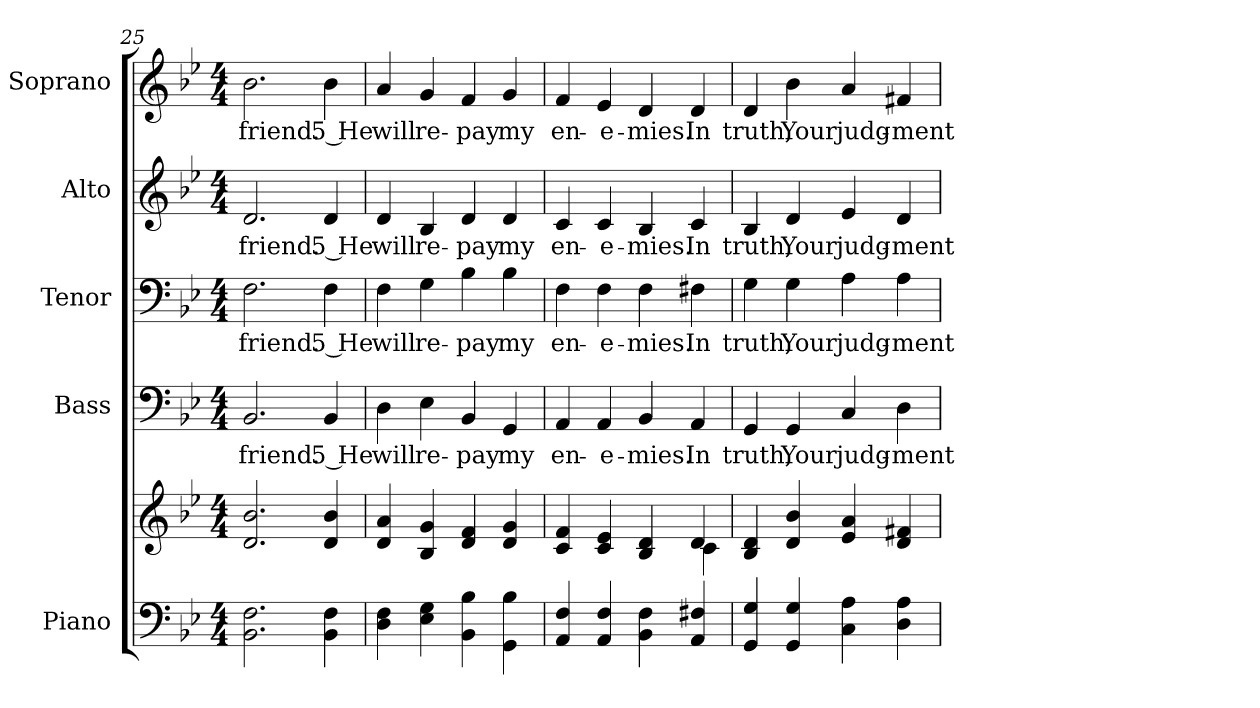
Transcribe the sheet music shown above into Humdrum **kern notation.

**kern	**kern	**kern	**text	**kern	**text	**kern	**text	**kern	**text
*part5	*part5	*part4	*part4	*part3	*part3	*part2	*part2	*part1	*part1
*staff6	*staff5	*staff4	*staff4	*staff3	*staff3	*staff2	*staff2	*staff1	*staff1
*I"Piano	*	*I"Bass	*	*I"Tenor	*	*I"Alto	*	*I"Soprano	*
*I'Pno.	*	*I'B.	*	*I'T.	*	*I'A.	*	*I'S.	*
*clefF4	*clefG2	*clefF4	*	*clefF4	*	*clefG2	*	*clefG2	*
*k[b-e-]	*k[b-e-]	*k[b-e-]	*	*k[b-e-]	*	*k[b-e-]	*	*k[b-e-]	*
*B-:	*B-:	*B-:	*	*B-:	*	*B-:	*	*B-:	*
*M4/4	*M4/4	*M4/4	*	*M4/4	*	*M4/4	*	*M4/4	*
=25	=25	=25	=25	=25	=25	=25	=25	=25	=25
!	!	!	!LO:LY:b:color=#000000	!	!	!	!	!	!
!	!	!	!	!	!LO:LY:b:color=#000000	!	!	!	!
!	!	!	!	!	!	!	!LO:LY:b:color=#000000	!	!
!	!	!	!	!	!	!	!	!	!LO:LY:b:color=#000000
2.BB-i\ 2.Fi	2.di/ 2.b-i	2.BB-i/	friend.	2.Fi\	friend.	2.di/	friend.	2.b-i\	friend.
!	!	!	!LO:LY:b:color=#000000	!	!	!	!	!	!
!	!	!	!	!	!LO:LY:b:color=#000000	!	!	!	!
!	!	!	!	!	!	!	!LO:LY:b:color=#000000	!	!
!	!	!	!	!	!	!	!	!	!LO:LY:b:color=#000000
4BB-i\ 4Fi	4di/ 4b-i	4BB-i/	5 He	4Fi\	5 He	4di/	5 He	4b-i\	5 He
!!LO:PB:g=z
=26	=26	=26	=26	=26	=26	=26	=26	=26	=26
!	!	!	!LO:LY:b:color=#000000	!	!	!	!	!	!
!	!	!	!	!	!LO:LY:b:color=#000000	!	!	!	!
!	!	!	!	!	!	!	!LO:LY:b:color=#000000	!	!
!	!	!	!	!	!	!	!	!	!LO:LY:b:color=#000000
4Di\ 4Fi	4di/ 4ai	4Di\	will	4Fi\	will	4di/	will	4ai/	will
!	!	!	!LO:LY:b:color=#000000	!	!	!	!	!	!
!	!	!	!	!	!LO:LY:b:color=#000000	!	!	!	!
!	!	!	!	!	!	!	!LO:LY:b:color=#000000	!	!
!	!	!	!	!	!	!	!	!	!LO:LY:b:color=#000000
4E-i\ 4Gi	4B-i/ 4gi	4E-i\	re-	4Gi\	re-	4B-i/	re-	4gi/	re-
!	!	!	!LO:LY:b:color=#000000	!	!	!	!	!	!
!	!	!	!	!	!LO:LY:b:color=#000000	!	!	!	!
!	!	!	!	!	!	!	!LO:LY:b:color=#000000	!	!
!	!	!	!	!	!	!	!	!	!LO:LY:b:color=#000000
4BB-i\ 4B-i	4di/ 4fi	4BB-i/	-pay	4B-i\	-pay	4di/	-pay	4fi/	-pay
!	!	!	!LO:LY:b:color=#000000	!	!	!	!	!	!
!	!	!	!	!	!LO:LY:b:color=#000000	!	!	!	!
!	!	!	!	!	!	!	!LO:LY:b:color=#000000	!	!
!	!	!	!	!	!	!	!	!	!LO:LY:b:color=#000000
4GGi\ 4B-i	4di/ 4gi	4GGi/	my	4B-i\	my	4di/	my	4gi/	my
=27	=27	=27	=27	=27	=27	=27	=27	=27	=27
*	*^	*	*	*	*	*	*	*	*
!	!	!	!	!LO:LY:b:color=#000000	!	!	!	!	!	!
!	!	!	!	!	!	!LO:LY:b:color=#000000	!	!	!	!
!	!	!	!	!	!	!	!	!LO:LY:b:color=#000000	!	!
!	!	!	!	!	!	!	!	!	!	!LO:LY:b:color=#000000
4AAi/ 4Fi	4ci/ 4fi	2ryy	4AAi/	en-	4Fi\	en-	4ci/	en-	4fi/	en-
!	!	!	!	!LO:LY:b:color=#000000	!	!	!	!	!	!
!	!	!	!	!	!	!LO:LY:b:color=#000000	!	!	!	!
!	!	!	!	!	!	!	!	!LO:LY:b:color=#000000	!	!
!	!	!	!	!	!	!	!	!	!	!LO:LY:b:color=#000000
4AAi/ 4Fi	4ci/ 4e-i	.	4AAi/	-e-	4Fi\	-e-	4ci/	-e-	4e-i/	-e-
!	!	!	!	!LO:LY:b:color=#000000	!	!	!	!	!	!
!	!	!	!	!	!	!LO:LY:b:color=#000000	!	!	!	!
!	!	!	!	!	!	!	!	!LO:LY:b:color=#000000	!	!
!	!	!	!	!	!	!	!	!	!	!LO:LY:b:color=#000000
4BB-i\ 4Fi	4B-i/ 4di	4ryy	4BB-i/	-mies.	4Fi\	-mies.	4B-i/	-mies.	4di/	-mies.
!	!	!	!	!LO:LY:b:color=#000000	!	!	!	!	!	!
!	!	!	!	!	!	!LO:LY:b:color=#000000	!	!	!	!
!	!	!	!	!	!	!	!	!LO:LY:b:color=#000000	!	!
!	!	!	!	!	!	!	!	!	!	!LO:LY:b:color=#000000
4AAi/ 4F#Xi	4di/	4ci\	4AAi/	In	4F#Xi\	In	4ci/	In	4di/	In
*	*v	*v	*	*	*	*	*	*	*	*
=28	=28	=28	=28	=28	=28	=28	=28	=28	=28
*	*^	*	*	*	*	*	*	*	*
!	!	!	!	!LO:LY:b:color=#000000	!	!	!	!	!	!
*	*v	*v	*	*	*	*	*	*	*	*
*	*^	*	*	*	*	*	*	*	*
!	!	!	!	!	!	!LO:LY:b:color=#000000	!	!	!	!
*	*v	*v	*	*	*	*	*	*	*	*
*	*^	*	*	*	*	*	*	*	*
!	!	!	!	!	!	!	!	!LO:LY:b:color=#000000	!	!
*	*v	*v	*	*	*	*	*	*	*	*
*	*^	*	*	*	*	*	*	*	*
!	!	!	!	!	!	!	!	!	!	!LO:LY:b:color=#000000
*	*v	*v	*	*	*	*	*	*	*	*
4GGi/ 4Gi	4B-i/ 4di	4GGi/	truth,	4Gi\	truth,	4B-i/	truth,	4di/	truth,
!	!	!	!LO:LY:b:color=#000000	!	!	!	!	!	!
!	!	!	!	!	!LO:LY:b:color=#000000	!	!	!	!
!	!	!	!	!	!	!	!LO:LY:b:color=#000000	!	!
!	!	!	!	!	!	!	!	!	!LO:LY:b:color=#000000
4GGi/ 4Gi	4di/ 4b-i	4GGi/	Your	4Gi\	Your	4di/	Your	4b-i\	Your
!	!	!	!LO:LY:b:color=#000000	!	!	!	!	!	!
!	!	!	!	!	!LO:LY:b:color=#000000	!	!	!	!
!	!	!	!	!	!	!	!LO:LY:b:color=#000000	!	!
!	!	!	!	!	!	!	!	!	!LO:LY:b:color=#000000
4Ci\ 4Ai	4e-i/ 4ai	4Ci/	judg-	4Ai\	judg-	4e-i/	judg-	4ai/	judg-
!	!	!	!LO:LY:b:color=#000000	!	!	!	!	!	!
!	!	!	!	!	!LO:LY:b:color=#000000	!	!	!	!
!	!	!	!	!	!	!	!LO:LY:b:color=#000000	!	!
!	!	!	!	!	!	!	!	!	!LO:LY:b:color=#000000
4Di\ 4Ai	4di/ 4f#Xi	4Di\	-ment	4Ai\	-ment	4di/	-ment	4f#Xi/	-ment
=	=	=	=	=	=	=	=	=	=
*-	*-	*-	*-	*-	*-	*-	*-	*-	*-
